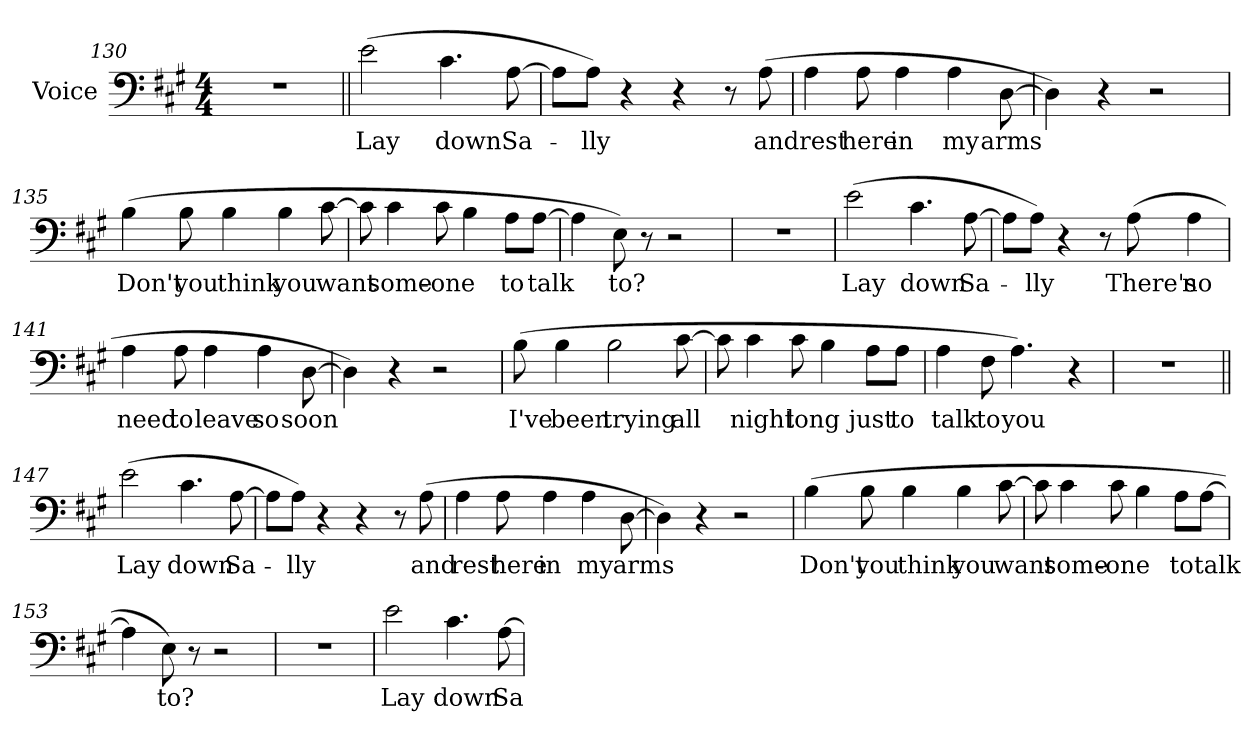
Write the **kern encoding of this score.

**kern	**text
*part1	*part1
*staff1	*staff1
*I"Voice	*
*I'Voice	*
*clefF4	*
*k[f#c#g#]	*
*A:	*
*M4/4	*
=130	=130
1r	.
=131||	=131||
!	!LO:LY:b:color=#000000
(2ei\	Lay
!	!LO:LY:b:color=#000000
4.c#i\	down
!	!LO:LY:b:color=#000000
[8Ai\	Sa-
!!LO:LB:g=z
=132	=132
8Ai\L]	.
!	!LO:LY:b:color=#000000
8Ai\J)	-lly
4r	.
4r	.
8r	.
!	!LO:LY:b:color=#000000
(8Ai\	and
=133	=133
!	!LO:LY:b:color=#000000
4Ai\	rest
!	!LO:LY:b:color=#000000
8Ai\	here
!	!LO:LY:b:color=#000000
4Ai\	in
!	!LO:LY:b:color=#000000
4Ai\	my
!	!LO:LY:b:color=#000000
[8Di\	arms
=134	=134
4Di\])	.
4r	.
2r	.
=135	=135
!	!LO:LY:b:color=#000000
(4Bi\	Don't
!	!LO:LY:b:color=#000000
8Bi\	you
!	!LO:LY:b:color=#000000
4Bi\	think
!	!LO:LY:b:color=#000000
4Bi\	you
!	!LO:LY:b:color=#000000
[8c#i\	want
!!LO:LB:g=z
=136	=136
8c#i\]	.
!	!LO:LY:b:color=#000000
4c#i\	some-
!	!LO:LY:b:color=#000000
8c#i\	-one
4Bi\	.
!	!LO:LY:b:color=#000000
8Ai\L	to
!	!LO:LY:b:color=#000000
[8Ai\J	talk
=137	=137
4Ai\]	.
!	!LO:LY:b:color=#000000
8Ei\)	to?
8r	.
2r	.
=138	=138
1r	.
=139	=139
!	!LO:LY:b:color=#000000
(2ei\	Lay
!	!LO:LY:b:color=#000000
4.c#i\	down
!	!LO:LY:b:color=#000000
[8Ai\	Sa-
=140	=140
8Ai\L]	.
!	!LO:LY:b:color=#000000
8Ai\J)	-lly
4r	.
8r	.
!	!LO:LY:b:color=#000000
(8Ai\	There's
!	!LO:LY:b:color=#000000
4Ai\	no
!!LO:LB:g=z
=141	=141
!	!LO:LY:b:color=#000000
4Ai\	need
!	!LO:LY:b:color=#000000
8Ai\	to
!	!LO:LY:b:color=#000000
4Ai\	leave
!	!LO:LY:b:color=#000000
4Ai\	so
!	!LO:LY:b:color=#000000
[8Di\	soon
=142	=142
4Di\])	.
4r	.
2r	.
=143	=143
!	!LO:LY:b:color=#000000
(8Bi\	I've
!	!LO:LY:b:color=#000000
4Bi\	been
!	!LO:LY:b:color=#000000
2Bi\	trying
!	!LO:LY:b:color=#000000
[8c#i\	all
=144	=144
8c#i\]	.
!	!LO:LY:b:color=#000000
4c#i\	night
!	!LO:LY:b:color=#000000
8c#i\	long
4Bi\	.
!	!LO:LY:b:color=#000000
8Ai\L	just
!	!LO:LY:b:color=#000000
8Ai\J	to
=145	=145
!	!LO:LY:b:color=#000000
4Ai\	talk
!	!LO:LY:b:color=#000000
8F#i\	to
!	!LO:LY:b:color=#000000
4.Ai\)	you
4r	.
!!LO:LB:g=z
=146	=146
1r	.
=147||	=147||
!	!LO:LY:b:color=#000000
(2ei\	Lay
!	!LO:LY:b:color=#000000
4.c#i\	down
!	!LO:LY:b:color=#000000
[8Ai\	Sa-
=148	=148
8Ai\L]	.
!	!LO:LY:b:color=#000000
8Ai\J)	-lly
4r	.
4r	.
8r	.
!	!LO:LY:b:color=#000000
(8Ai\	and
=149	=149
!	!LO:LY:b:color=#000000
4Ai\	rest
!	!LO:LY:b:color=#000000
8Ai\	here
!	!LO:LY:b:color=#000000
4Ai\	in
!	!LO:LY:b:color=#000000
4Ai\	my
!	!LO:LY:b:color=#000000
[8Di\	arms
=150	=150
4Di\])	.
4r	.
2r	.
!!LO:LB:g=z
=151	=151
!	!LO:LY:b:color=#000000
(4Bi\	Don't
!	!LO:LY:b:color=#000000
8Bi\	you
!	!LO:LY:b:color=#000000
4Bi\	think
!	!LO:LY:b:color=#000000
4Bi\	you
!	!LO:LY:b:color=#000000
[8c#i\	want
=152	=152
8c#i\]	.
!	!LO:LY:b:color=#000000
4c#i\	some-
!	!LO:LY:b:color=#000000
8c#i\	-one
4Bi\	.
!	!LO:LY:b:color=#000000
8Ai\L	to
!	!LO:LY:b:color=#000000
[8Ai\J	talk
=153	=153
4Ai\]	.
!	!LO:LY:b:color=#000000
8Ei\)	to?
8r	.
2r	.
=154	=154
1r	.
=155	=155
!	!LO:LY:b:color=#000000
2ei\	Lay
!	!LO:LY:b:color=#000000
4.c#i\	down
!	!LO:LY:b:color=#000000
[8Ai\	Sa-
=	=
*-	*-
